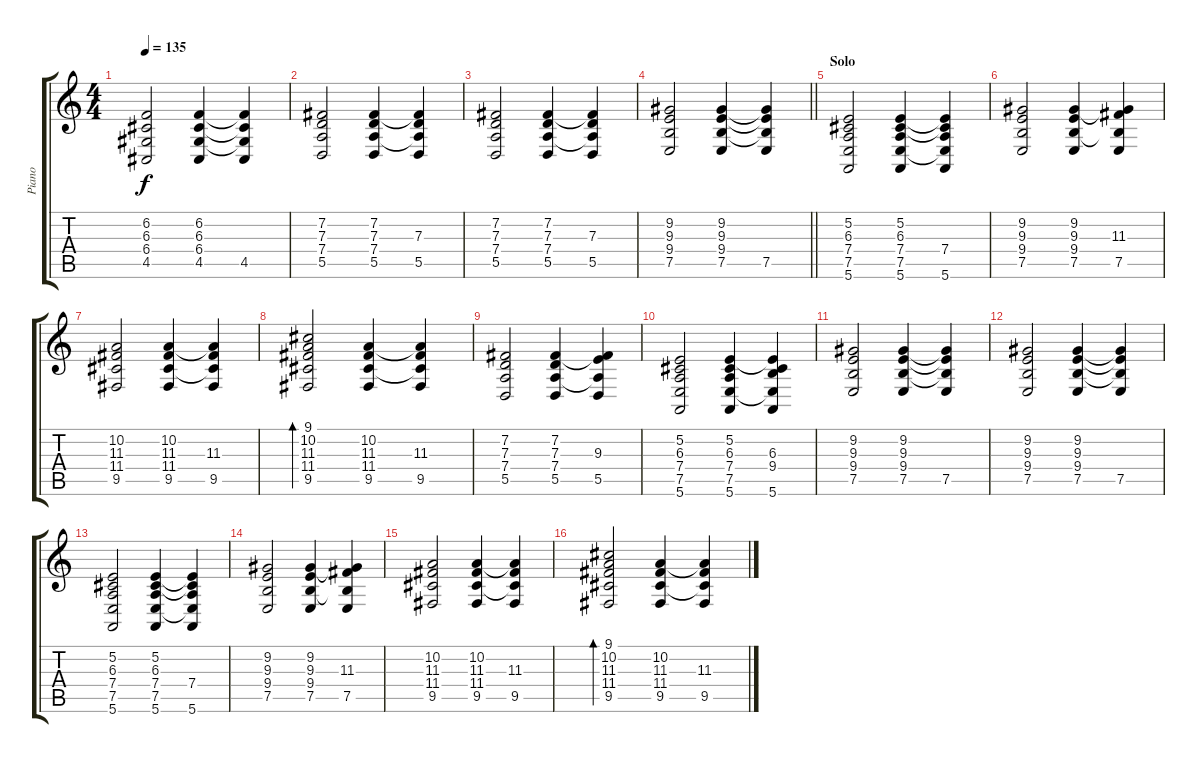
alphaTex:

\track ("Piano" "Piano") {instrument acousticgrandpiano}
\staff {score tabs}
\tuning (E4 B3 G3 D3 A2 E2) {hide}
\ts (4 4)
\tempo 135
\clef g2
\ks c
(6.2 6.3 6.4 4.5).2{dy f} (6.2 6.3 6.4 4.5).4 (6.2{t} 6.3{t} 6.4{t} 4.5).4 |
(7.2 7.3 7.4 5.5).2 (7.2 7.3 7.4 5.5).4 (7.2{t} 7.3 7.4{t} 5.5).4 |
(7.2 7.3 7.4 5.5).2 (7.2 7.3 7.4 5.5).4 (7.2{t} 7.3 7.4{t} 5.5).4 |
\barLineRight lightlight
(9.2 9.3 9.4 7.5).2 (9.2 9.3 9.4 7.5).4 (9.2{t} 9.3{t} 9.4{t} 7.5).4 |
\section ("" "Solo")
(5.2 6.3 7.4 7.5 5.6).2 (5.2 6.3 7.4 7.5 5.6).4 (5.2{t} 6.3{t} 7.4 7.5{t} 5.6).4 |
(9.2 9.3 9.4 7.5).2 (9.2 9.3 9.4 7.5).4 (9.2{t} 11.3 9.4{t} 7.5).4 |
(10.2 11.3 11.4 9.5).2 (10.2 11.3 11.4 9.5).4 (10.2{t} 11.3 11.4{t} 9.5).4 |
(9.1 10.2 11.3 11.4 9.5).2{bd 120} (10.2 11.3 11.4 9.5).4 (10.2{t} 11.3 11.4{t} 9.5).4 |
(7.2 7.3 7.4 5.5).2 (7.2 7.3 7.4 5.5).4 (7.2{t} 9.3 7.4{t} 5.5).4 |
(5.2 6.3 7.4 7.5 5.6).2 (5.2 6.3 7.4 7.5 5.6).4 (5.2{t} 6.3 9.4 7.5{t} 5.6).4 |
(9.2 9.3 9.4 7.5).2 (9.2 9.3 9.4 7.5).4 (9.2{t} 9.3{t} 9.4{t} 7.5).4 |
(9.2 9.3 9.4 7.5).2 (9.2 9.3 9.4 7.5).4 (9.2{t} 9.3{t} 9.4{t} 7.5).4 |
(5.2 6.3 7.4 7.5 5.6).2 (5.2 6.3 7.4 7.5 5.6).4 (5.2{t} 6.3{t} 7.4 7.5{t} 5.6).4 |
(9.2 9.3 9.4 7.5).2 (9.2 9.3 9.4 7.5).4 (9.2{t} 11.3 9.4{t} 7.5).4 |
(10.2 11.3 11.4 9.5).2 (10.2 11.3 11.4 9.5).4 (10.2{t} 11.3 11.4{t} 9.5).4 |
(9.1 10.2 11.3 11.4 9.5).2{bd 120} (10.2 11.3 11.4 9.5).4 (10.2{t} 11.3 11.4{t} 9.5).4
